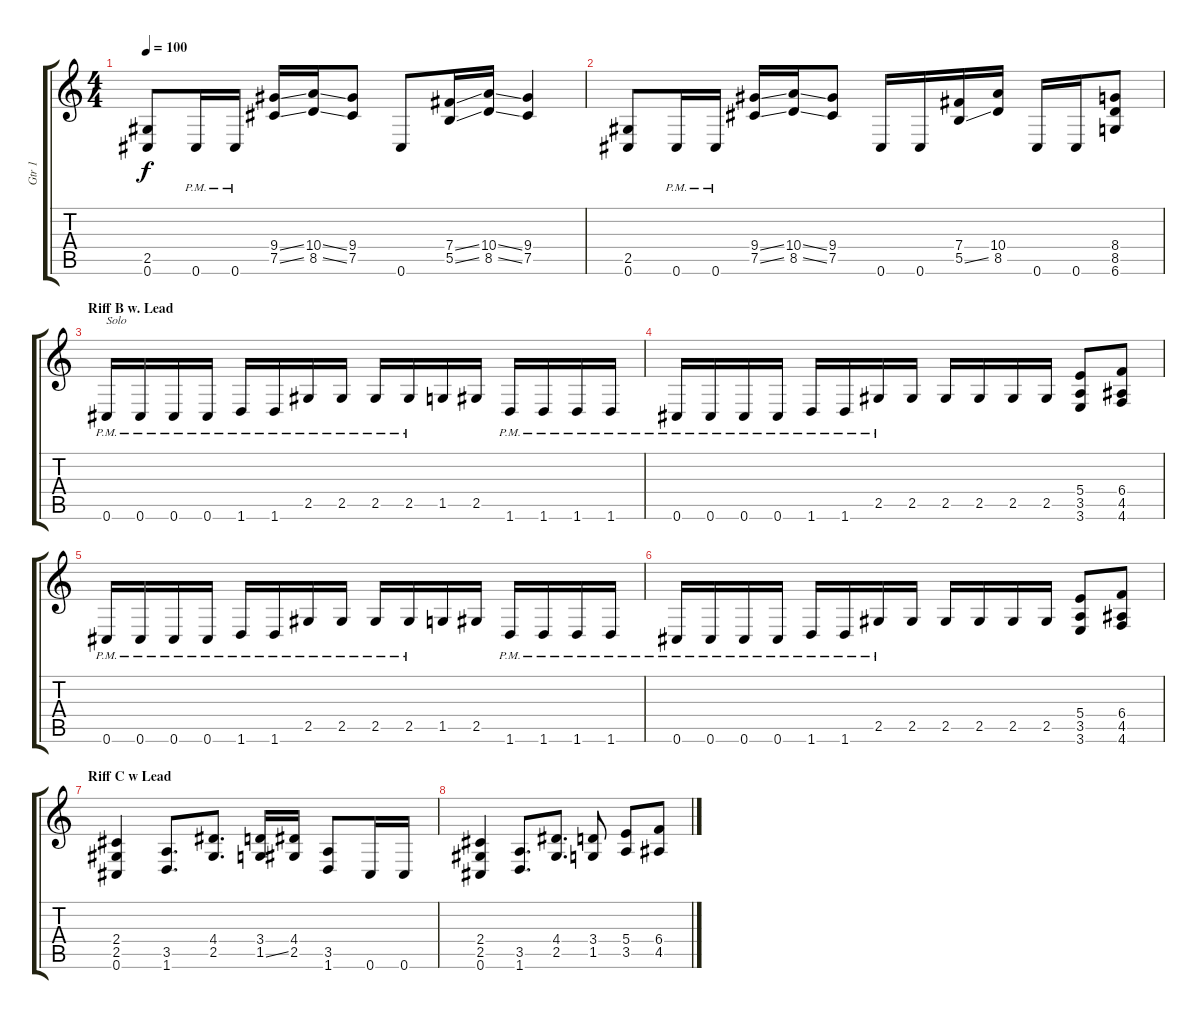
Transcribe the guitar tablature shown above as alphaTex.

\track ("Gtr 1" "Gtr 1") {instrument distortionguitar}
\staff {score tabs}
\tuning (Db4 Ab3 E3 B2 Gb2 Db2) {hide}
\ts (4 4)
\tempo 100
\clef g2
\ks c
(2.5 0.6).8{dy f} 0.6{pm}.16 0.6{pm}.16 (9.4{ss} 7.5{ss}).16 (10.4{ss} 8.5{ss}).16 (9.4 7.5).8 0.6.8 (7.4{ss} 5.5{ss}).16 (10.4{ss} 8.5{ss}).16 (9.4 7.5).4 |
(2.5 0.6).8 0.6{pm}.16 0.6{pm}.16 (9.4{ss} 7.5{ss}).16 (10.4{ss} 8.5{ss}).16 (9.4 7.5).8 0.6.16 0.6.16 (7.4 5.5{ss}).16 (10.4 8.5).16 0.6.16 0.6.16 (8.4 8.5 6.6).8 |
\section ("" "Riff B w. Lead")
0.6{pm}.16{txt "Solo"} 0.6{pm}.16 0.6{pm}.16 0.6{pm}.16 1.6{pm}.16 1.6{pm}.16 2.5{pm}.16 2.5{pm}.16 2.5{pm}.16 2.5{pm}.16 1.5.16 2.5.16 1.6{pm}.16 1.6{pm}.16 1.6{pm}.16 1.6{pm}.16 |
0.6{pm}.16 0.6{pm}.16 0.6{pm}.16 0.6{pm}.16 1.6{pm}.16 1.6{pm}.16 2.5{pm}.16 2.5.16 2.5.16 2.5.16 2.5.16 2.5.16 (5.4 3.5 3.6).8 (6.4 4.5 4.6).8 |
0.6{pm}.16 0.6{pm}.16 0.6{pm}.16 0.6{pm}.16 1.6{pm}.16 1.6{pm}.16 2.5{pm}.16 2.5{pm}.16 2.5{pm}.16 2.5{pm}.16 1.5.16 2.5.16 1.6{pm}.16 1.6{pm}.16 1.6{pm}.16 1.6{pm}.16 |
0.6{pm}.16 0.6{pm}.16 0.6{pm}.16 0.6{pm}.16 1.6{pm}.16 1.6{pm}.16 2.5{pm}.16 2.5.16 2.5.16 2.5.16 2.5.16 2.5.16 (5.4 3.5 3.6).8 (6.4 4.5 4.6).8 |
\section ("" "Riff C w Lead")
(2.4 2.5 0.6).4 (3.5 1.6).8{d} (4.4 2.5).8{d} (3.4 1.5{ss}).16 (4.4 2.5).16 (3.5 1.6).8 0.6.16 0.6.16 |
(2.4 2.5 0.6).4 (3.5 1.6).8{d} (4.4 2.5).8{d} (3.4 1.5).8 (5.4 3.5).8 (6.4 4.5).8
